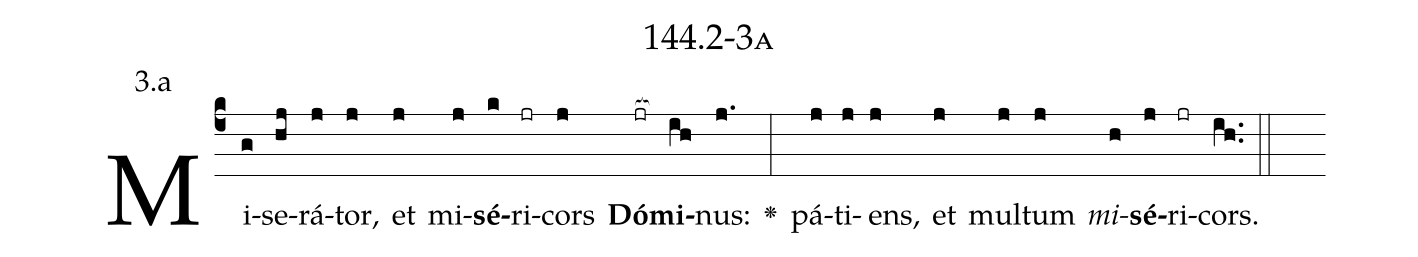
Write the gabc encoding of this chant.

name: 144.2-3a;
annotation: 3.a;
%%
(c4)Mi(g)se(hj)rá(j)tor,(j) et(j) mi(j)<b>sé</b>(k)ri(jr)cors(j) <b>Dó</b>(jr[ocb:1{])<b>mi</b>(ih[ocb:0}])nus:(j.) <v>\greheightstar</v>(:) pá(j)ti(j)ens,(j) et(j) mul(j)tum(j) <i>mi</i>(h)<b>sé</b>(j)ri(jr)cors.(ih..) (::)


%E(j) u(j) o(j) u(h) a(j) e.(ih..) (::)
